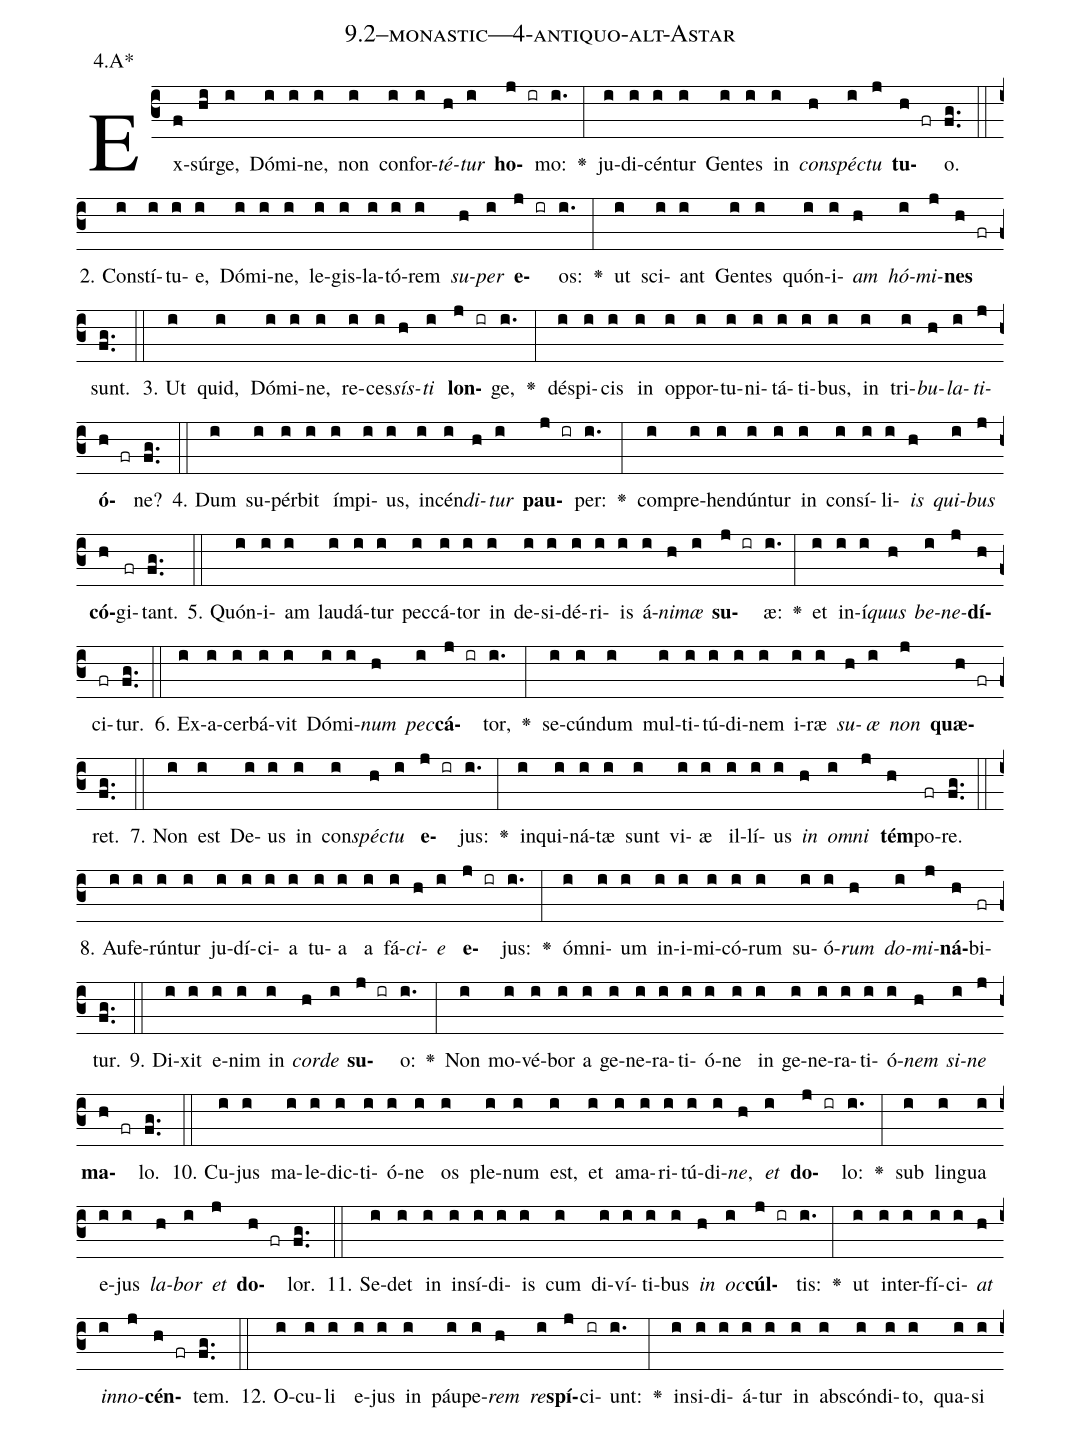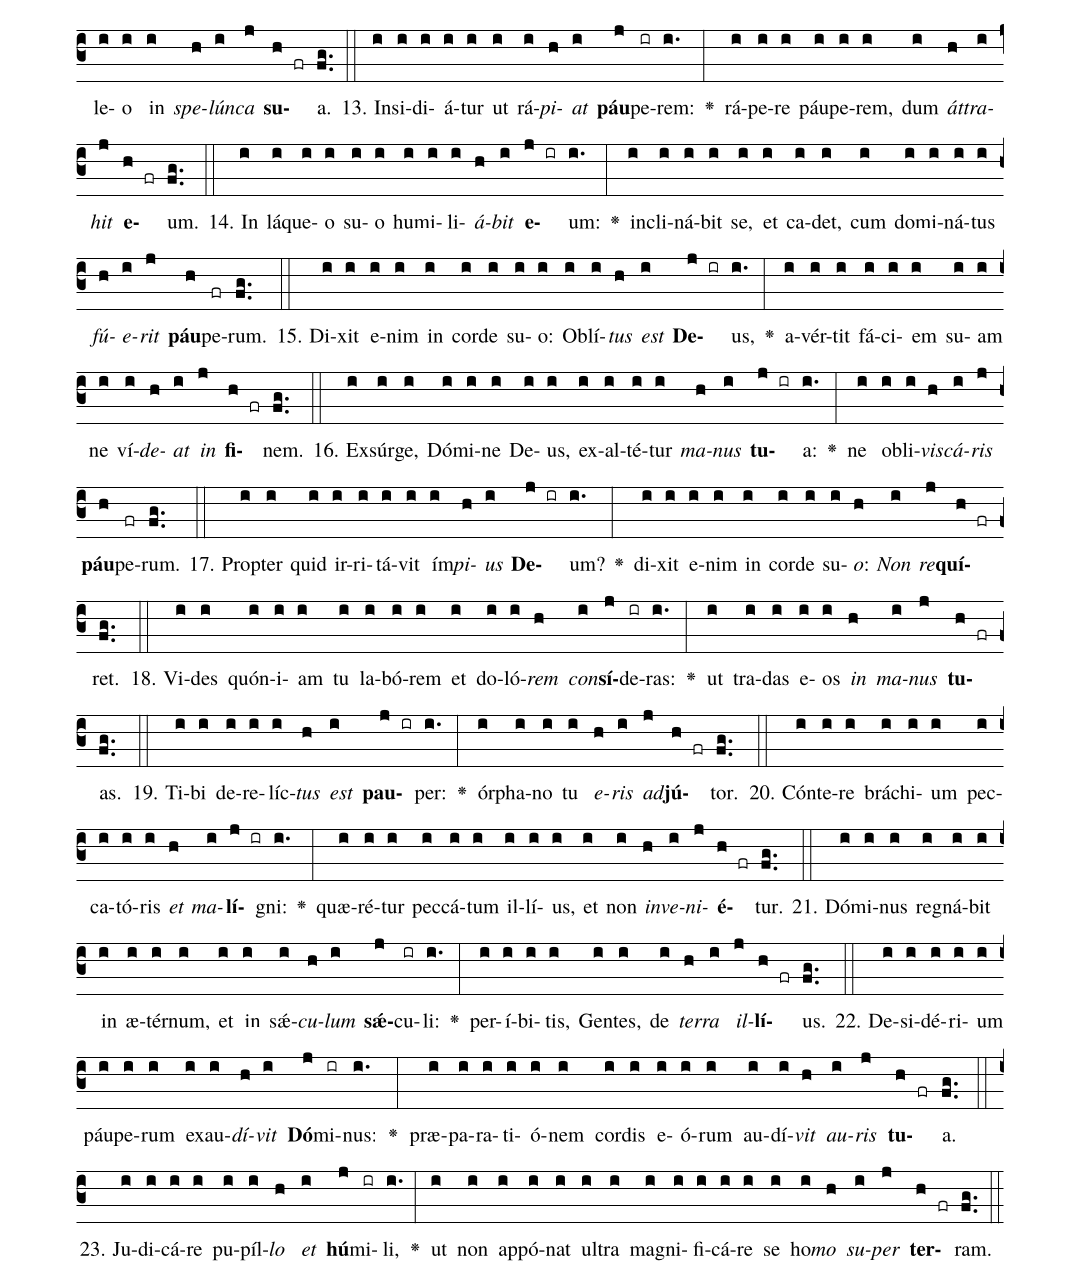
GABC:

name: 9.2--monastic---4-antiquo-alt-Astar;
annotation: 4.A*;
%%
(c3)Ex(f)súr(hi)ge,(i) Dó(i)mi(i)ne,(i) non(i) con(i)for(i)<i>té</i>(h)<i>tur</i>(i) <b>ho</b>(j ir)mo:(i.) <v>\greheightstar</v>(:) ju(i)di(i)cén(i)tur(i) Gen(i)tes(i) in(i) <i>con</i>(h)<i>spéc</i>(i)<i>tu</i>(j) <b>tu</b>(h fr)o.(fg..) (::)
2. Con(i)stí(i)tu(i)e,(i) Dó(i)mi(i)ne,(i) le(i)gis(i)la(i)tó(i)rem(i) <i>su</i>(h)<i>per</i>(i) <b>e</b>(j ir)os:(i.) <v>\greheightstar</v>(:) ut(i) sci(i)ant(i) Gen(i)tes(i) quón(i)i(i)<i>am</i>(h) <i>hó</i>(i)<i>mi</i>(j)<b>nes</b>(h fr) sunt.(fg..) (::)
3. Ut(i) quid,(i) Dó(i)mi(i)ne,(i) re(i)ces(i)<i>sís</i>(h)<i>ti</i>(i) <b>lon</b>(j ir)ge,(i.) <v>\greheightstar</v>(:) dé(i)spi(i)cis(i) in(i) op(i)por(i)tu(i)ni(i)tá(i)ti(i)bus,(i) in(i) tri(i)<i>bu</i>(h)<i>la</i>(i)<i>ti</i>(j)<b>ó</b>(h fr)ne?(fg..) (::)
4. Dum(i) su(i)pér(i)bit(i) ím(i)pi(i)us,(i) in(i)cén(i)<i>di</i>(h)<i>tur</i>(i) <b>pau</b>(j ir)per:(i.) <v>\greheightstar</v>(:) com(i)pre(i)hen(i)dún(i)tur(i) in(i) con(i)sí(i)li(i)<i>is</i>(h) <i>qui</i>(i)<i>bus</i>(j) <b>có</b>(h)gi(fr)tant.(fg..) (::)
5. Quón(i)i(i)am(i) lau(i)dá(i)tur(i) pec(i)cá(i)tor(i) in(i) de(i)si(i)dé(i)ri(i)is(i) á(i)<i>ni</i>(h)<i>mæ</i>(i) <b>su</b>(j ir)æ:(i.) <v>\greheightstar</v>(:) et(i) in(i)í(i)<i>quus</i>(h) <i>be</i>(i)<i>ne</i>(j)<b>dí</b>(h)ci(fr)tur.(fg..) (::)
6. Ex(i)a(i)cer(i)bá(i)vit(i) Dó(i)mi(i)<i>num</i>(h) <i>pec</i>(i)<b>cá</b>(j ir)tor,(i.) <v>\greheightstar</v>(:) se(i)cún(i)dum(i) mul(i)ti(i)tú(i)di(i)nem(i) i(i)ræ(i) <i>su</i>(h)<i>æ</i>(i) <i>non</i>(j) <b>quæ</b>(h fr)ret.(fg..) (::)
7. Non(i) est(i) De(i)us(i) in(i) con(i)<i>spéc</i>(h)<i>tu</i>(i) <b>e</b>(j ir)jus:(i.) <v>\greheightstar</v>(:) in(i)qui(i)ná(i)tæ(i) sunt(i) vi(i)æ(i) il(i)lí(i)us(i) <i>in</i>(h) <i>om</i>(i)<i>ni</i>(j) <b>tém</b>(h)po(fr)re.(fg..) (::)
8. Au(i)fe(i)rún(i)tur(i) ju(i)dí(i)ci(i)a(i) tu(i)a(i) a(i) fá(i)<i>ci</i>(h)<i>e</i>(i) <b>e</b>(j ir)jus:(i.) <v>\greheightstar</v>(:) óm(i)ni(i)um(i) in(i)i(i)mi(i)có(i)rum(i) su(i)ó(i)<i>rum</i>(h) <i>do</i>(i)<i>mi</i>(j)<b>ná</b>(h)bi(fr)tur.(fg..) (::)
9. Di(i)xit(i) e(i)nim(i) in(i) <i>cor</i>(h)<i>de</i>(i) <b>su</b>(j ir)o:(i.) <v>\greheightstar</v>(:) Non(i) mo(i)vé(i)bor(i) a(i) ge(i)ne(i)ra(i)ti(i)ó(i)ne(i) in(i) ge(i)ne(i)ra(i)ti(i)ó(i)<i>nem</i>(h) <i>si</i>(i)<i>ne</i>(j) <b>ma</b>(h fr)lo.(fg..) (::)
10. Cu(i)jus(i) ma(i)le(i)dic(i)ti(i)ó(i)ne(i) os(i) ple(i)num(i) est,(i) et(i) a(i)ma(i)ri(i)tú(i)di(i)<i>ne</i>,(h) <i>et</i>(i) <b>do</b>(j ir)lo:(i.) <v>\greheightstar</v>(:) sub(i) lin(i)gua(i) e(i)jus(i) <i>la</i>(h)<i>bor</i>(i) <i>et</i>(j) <b>do</b>(h fr)lor.(fg..) (::)
11. Se(i)det(i) in(i) in(i)sí(i)di(i)is(i) cum(i) di(i)ví(i)ti(i)bus(i) <i>in</i>(h) <i>oc</i>(i)<b>cúl</b>(j ir)tis:(i.) <v>\greheightstar</v>(:) ut(i) in(i)ter(i)fí(i)ci(i)<i>at</i>(h) <i>in</i>(i)<i>no</i>(j)<b>cén</b>(h fr)tem.(fg..) (::)
12. O(i)cu(i)li(i) e(i)jus(i) in(i) páu(i)pe(i)<i>rem</i>(h) <i>re</i>(i)<b>spí</b>(j)ci(ir)unt:(i.) <v>\greheightstar</v>(:) in(i)si(i)di(i)á(i)tur(i) in(i) abs(i)cón(i)di(i)to,(i) qua(i)si(i) le(i)o(i) in(i) <i>spe</i>(h)<i>lún</i>(i)<i>ca</i>(j) <b>su</b>(h fr)a.(fg..) (::)
13. In(i)si(i)di(i)á(i)tur(i) ut(i) rá(i)<i>pi</i>(h)<i>at</i>(i) <b>páu</b>(j)pe(ir)rem:(i.) <v>\greheightstar</v>(:) rá(i)pe(i)re(i) páu(i)pe(i)rem,(i) dum(i) <i>át</i>(h)<i>tra</i>(i)<i>hit</i>(j) <b>e</b>(h fr)um.(fg..) (::)
14. In(i) lá(i)que(i)o(i) su(i)o(i) hu(i)mi(i)li(i)<i>á</i>(h)<i>bit</i>(i) <b>e</b>(j ir)um:(i.) <v>\greheightstar</v>(:) in(i)cli(i)ná(i)bit(i) se,(i) et(i) ca(i)det,(i) cum(i) do(i)mi(i)ná(i)tus(i) <i>fú</i>(h)<i>e</i>(i)<i>rit</i>(j) <b>páu</b>(h)pe(fr)rum.(fg..) (::)
15. Di(i)xit(i) e(i)nim(i) in(i) cor(i)de(i) su(i)o:(i) Ob(i)lí(i)<i>tus</i>(h) <i>est</i>(i) <b>De</b>(j ir)us,(i.) <v>\greheightstar</v>(:) a(i)vér(i)tit(i) fá(i)ci(i)em(i) su(i)am(i) ne(i) ví(i)<i>de</i>(h)<i>at</i>(i) <i>in</i>(j) <b>fi</b>(h fr)nem.(fg..) (::)
16. Ex(i)súr(i)ge,(i) Dó(i)mi(i)ne(i) De(i)us,(i) ex(i)al(i)té(i)tur(i) <i>ma</i>(h)<i>nus</i>(i) <b>tu</b>(j ir)a:(i.) <v>\greheightstar</v>(:) ne(i) ob(i)li(i)<i>vis</i>(h)<i>cá</i>(i)<i>ris</i>(j) <b>páu</b>(h)pe(fr)rum.(fg..) (::)
17. Prop(i)ter(i) quid(i) ir(i)ri(i)tá(i)vit(i) ím(i)<i>pi</i>(h)<i>us</i>(i) <b>De</b>(j ir)um?(i.) <v>\greheightstar</v>(:) di(i)xit(i) e(i)nim(i) in(i) cor(i)de(i) su(i)<i>o</i>:(h) <i>Non</i>(i) <i>re</i>(j)<b>quí</b>(h fr)ret.(fg..) (::)
18. Vi(i)des(i) quón(i)i(i)am(i) tu(i) la(i)bó(i)rem(i) et(i) do(i)ló(i)<i>rem</i>(h) <i>con</i>(i)<b>sí</b>(j)de(ir)ras:(i.) <v>\greheightstar</v>(:) ut(i) tra(i)das(i) e(i)os(i) <i>in</i>(h) <i>ma</i>(i)<i>nus</i>(j) <b>tu</b>(h fr)as.(fg..) (::)
19. Ti(i)bi(i) de(i)re(i)líc(i)<i>tus</i>(h) <i>est</i>(i) <b>pau</b>(j ir)per:(i.) <v>\greheightstar</v>(:) ór(i)pha(i)no(i) tu(i) <i>e</i>(h)<i>ris</i>(i) <i>ad</i>(j)<b>jú</b>(h fr)tor.(fg..) (::)
20. Cón(i)te(i)re(i) brá(i)chi(i)um(i) pec(i)ca(i)tó(i)ris(i) <i>et</i>(h) <i>ma</i>(i)<b>lí</b>(j ir)gni:(i.) <v>\greheightstar</v>(:) quæ(i)ré(i)tur(i) pec(i)cá(i)tum(i) il(i)lí(i)us,(i) et(i) non(i) <i>in</i>(h)<i>ve</i>(i)<i>ni</i>(j)<b>é</b>(h fr)tur.(fg..) (::)
21. Dó(i)mi(i)nus(i) re(i)gná(i)bit(i) in(i) æ(i)tér(i)num,(i) et(i) in(i) sǽ(i)<i>cu</i>(h)<i>lum</i>(i) <b>sǽ</b>(j)cu(ir)li:(i.) <v>\greheightstar</v>(:) per(i)í(i)bi(i)tis,(i) Gen(i)tes,(i) de(i) <i>ter</i>(h)<i>ra</i>(i) <i>il</i>(j)<b>lí</b>(h fr)us.(fg..) (::)
22. De(i)si(i)dé(i)ri(i)um(i) páu(i)pe(i)rum(i) ex(i)au(i)<i>dí</i>(h)<i>vit</i>(i) <b>Dó</b>(j)mi(ir)nus:(i.) <v>\greheightstar</v>(:) præ(i)pa(i)ra(i)ti(i)ó(i)nem(i) cor(i)dis(i) e(i)ó(i)rum(i) au(i)dí(i)<i>vit</i>(h) <i>au</i>(i)<i>ris</i>(j) <b>tu</b>(h fr)a.(fg..) (::)
23. Ju(i)di(i)cá(i)re(i) pu(i)píl(i)<i>lo</i>(h) <i>et</i>(i) <b>hú</b>(j)mi(ir)li,(i.) <v>\greheightstar</v>(:) ut(i) non(i) ap(i)pó(i)nat(i) ul(i)tra(i) ma(i)gni(i)fi(i)cá(i)re(i) se(i) ho(i)<i>mo</i>(h) <i>su</i>(i)<i>per</i>(j) <b>ter</b>(h fr)ram.(fg..) (::)
